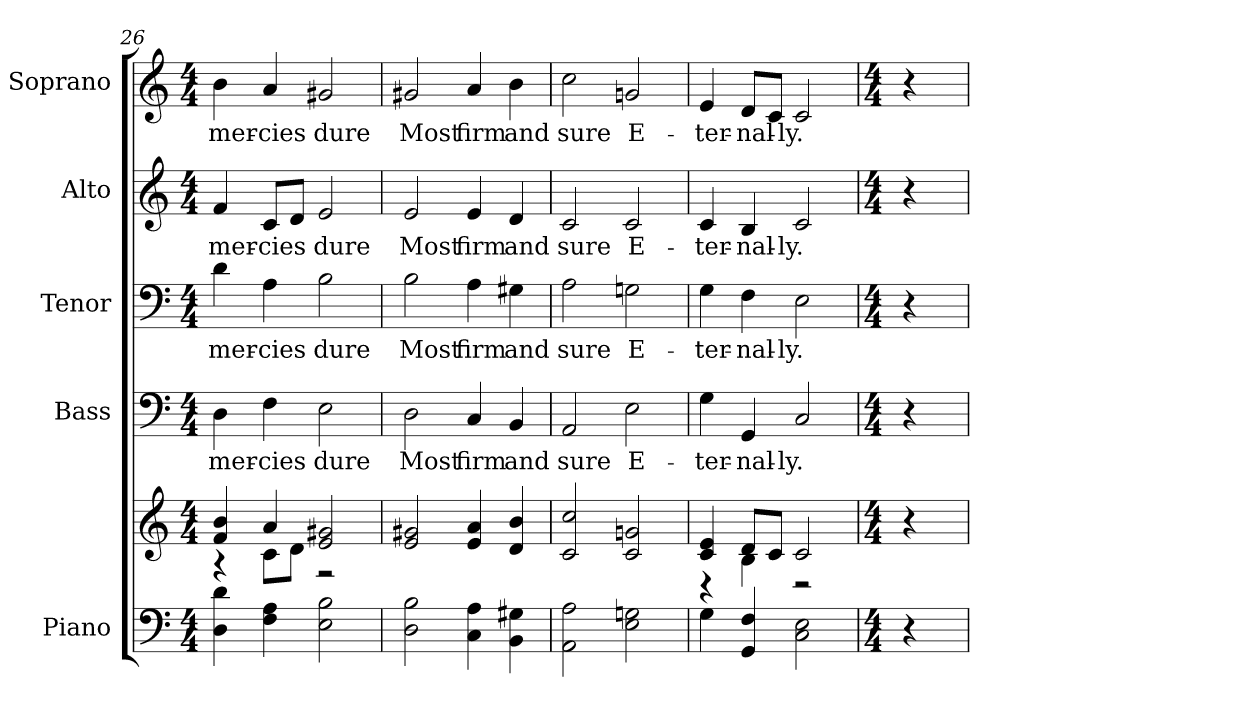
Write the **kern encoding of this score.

**kern	**kern	**kern	**text	**kern	**text	**kern	**text	**kern	**text
*part5	*part5	*part4	*part4	*part3	*part3	*part2	*part2	*part1	*part1
*staff6	*staff5	*staff4	*staff4	*staff3	*staff3	*staff2	*staff2	*staff1	*staff1
*I"Piano	*	*I"Bass	*	*I"Tenor	*	*I"Alto	*	*I"Soprano	*
*I'Pno.	*	*I'B.	*	*I'T.	*	*I'A.	*	*I'S.	*
!!LO:PB:g=z
*clefF4	*clefG2	*clefF4	*	*clefF4	*	*clefG2	*	*clefG2	*
*k[]	*k[]	*k[]	*	*k[]	*	*k[]	*	*k[]	*
*C:	*C:	*C:	*	*C:	*	*C:	*	*C:	*
*M4/4	*M4/4	*M4/4	*	*M4/4	*	*M4/4	*	*M4/4	*
=26	=26	=26	=26	=26	=26	=26	=26	=26	=26
*	*^	*	*	*	*	*	*	*	*
!	!	!	!	!LO:LY:b:color=#000000	!	!	!	!	!	!
!	!	!	!	!	!	!LO:LY:b:color=#000000	!	!	!	!
!	!	!	!	!	!	!	!	!LO:LY:b:color=#000000	!	!
!	!	!	!	!	!	!	!	!	!	!LO:LY:b:color=#000000
4Di\ 4di	4fi/ 4bi	4r	4Di\	mer-	4di\	mer-	4fi/	mer-	4bi\	mer-
!	!	!	!	!LO:LY:b:color=#000000	!	!	!	!	!	!
!	!	!	!	!	!	!LO:LY:b:color=#000000	!	!	!	!
!	!	!	!	!	!	!	!	!LO:LY:b:color=#000000	!	!
!	!	!	!	!	!	!	!	!	!	!LO:LY:b:color=#000000
4Fi\ 4Ai	4ai/	8ci\L	4Fi\	-cies	4Ai\	-cies	8ci/L	-cies	4ai/	-cies
.	.	8di\J	.	.	.	.	8di/J	.	.	.
!	!	!	!	!LO:LY:b:color=#000000	!	!	!	!	!	!
!	!	!	!	!	!	!LO:LY:b:color=#000000	!	!	!	!
!	!	!	!	!	!	!	!	!LO:LY:b:color=#000000	!	!
!	!	!	!	!	!	!	!	!	!	!LO:LY:b:color=#000000
2Ei\ 2Bi	2ei/ 2g#Xi	2r	2Ei\	dure	2Bi\	dure	2ei/	dure	2g#Xi/	dure
*	*v	*v	*	*	*	*	*	*	*	*
=27	=27	=27	=27	=27	=27	=27	=27	=27	=27
*	*^	*	*	*	*	*	*	*	*
!	!	!	!	!LO:LY:b:color=#000000	!	!	!	!	!	!
*	*v	*v	*	*	*	*	*	*	*	*
*	*^	*	*	*	*	*	*	*	*
!	!	!	!	!	!	!LO:LY:b:color=#000000	!	!	!	!
*	*v	*v	*	*	*	*	*	*	*	*
*	*^	*	*	*	*	*	*	*	*
!	!	!	!	!	!	!	!	!LO:LY:b:color=#000000	!	!
*	*v	*v	*	*	*	*	*	*	*	*
*	*^	*	*	*	*	*	*	*	*
!	!	!	!	!	!	!	!	!	!	!LO:LY:b:color=#000000
*	*v	*v	*	*	*	*	*	*	*	*
2Di\ 2Bi	2ei/ 2g#Xi	2Di\	Most	2Bi\	Most	2ei/	Most	2g#Xi/	Most
!	!	!	!LO:LY:b:color=#000000	!	!	!	!	!	!
!	!	!	!	!	!LO:LY:b:color=#000000	!	!	!	!
!	!	!	!	!	!	!	!LO:LY:b:color=#000000	!	!
!	!	!	!	!	!	!	!	!	!LO:LY:b:color=#000000
4Ci\ 4Ai	4ei/ 4ai	4Ci/	firm	4Ai\	firm	4ei/	firm	4ai/	firm
!	!	!	!LO:LY:b:color=#000000	!	!	!	!	!	!
!	!	!	!	!	!LO:LY:b:color=#000000	!	!	!	!
!	!	!	!	!	!	!	!LO:LY:b:color=#000000	!	!
!	!	!	!	!	!	!	!	!	!LO:LY:b:color=#000000
4BBi\ 4G#Xi	4di/ 4bi	4BBi/	and	4G#Xi\	and	4di/	and	4bi\	and
!!LO:PB:g=z
=28	=28	=28	=28	=28	=28	=28	=28	=28	=28
!	!	!	!LO:LY:b:color=#000000	!	!	!	!	!	!
!	!	!	!	!	!LO:LY:b:color=#000000	!	!	!	!
!	!	!	!	!	!	!	!LO:LY:b:color=#000000	!	!
!	!	!	!	!	!	!	!	!	!LO:LY:b:color=#000000
2AAi\ 2Ai	2ci/ 2cci	2AAi/	sure	2Ai\	sure	2ci/	sure	2cci\	sure
!	!	!	!LO:LY:b:color=#000000	!	!	!	!	!	!
!	!	!	!	!	!LO:LY:b:color=#000000	!	!	!	!
!	!	!	!	!	!	!	!LO:LY:b:color=#000000	!	!
!	!	!	!	!	!	!	!	!	!LO:LY:b:color=#000000
2Ei\ 2Gni	2ci/ 2gni	2Ei\	E-	2Gni\	E-	2ci/	E-	2gni/	E-
=29	=29	=29	=29	=29	=29	=29	=29	=29	=29
*	*^	*	*	*	*	*	*	*	*
!	!	!	!	!LO:LY:b:color=#000000	!	!	!	!	!	!
!	!	!	!	!	!	!LO:LY:b:color=#000000	!	!	!	!
!	!	!	!	!	!	!	!	!LO:LY:b:color=#000000	!	!
!	!	!	!	!	!	!	!	!	!	!LO:LY:b:color=#000000
4Gi\	4ci/ 4ei	4r	4Gi\	-ter-	4Gi\	-ter-	4ci/	-ter-	4ei/	-ter-
!	!	!	!	!LO:LY:b:color=#000000	!	!	!	!	!	!
!	!	!	!	!	!	!LO:LY:b:color=#000000	!	!	!	!
!	!	!	!	!	!	!	!	!LO:LY:b:color=#000000	!	!
!	!	!	!	!	!	!	!	!	!	!LO:LY:b:color=#000000
4GGi/ 4Fi	8di/L	4Bi\	4GGi/	-nal-	4Fi\	-nal-	4Bi/	-nal-	8di/L	-nal-
.	8ci/J	.	.	.	.	.	.	.	8ci/J	.
!	!	!	!	!LO:LY:b:color=#000000	!	!	!	!	!	!
!	!	!	!	!	!	!LO:LY:b:color=#000000	!	!	!	!
!	!	!	!	!	!	!	!	!LO:LY:b:color=#000000	!	!
!	!	!	!	!	!	!	!	!	!	!LO:LY:b:color=#000000
2Ci\ 2Ei	2ci/	2r	2Ci/	-ly.	2Ei\	-ly.	2ci/	-ly.	2ci/	-ly.
*	*v	*v	*	*	*	*	*	*	*	*
!!LO:PB:g=z
=30	=30	=30	=30	=30	=30	=30	=30	=30	=30
*M4/4	*M4/4	*M4/4	*	*M4/4	*	*M4/4	*	*M4/4	*
4r	4r	4r	.	4r	.	4r	.	4r	.
=	=	=	=	=	=	=	=	=	=
*-	*-	*-	*-	*-	*-	*-	*-	*-	*-
